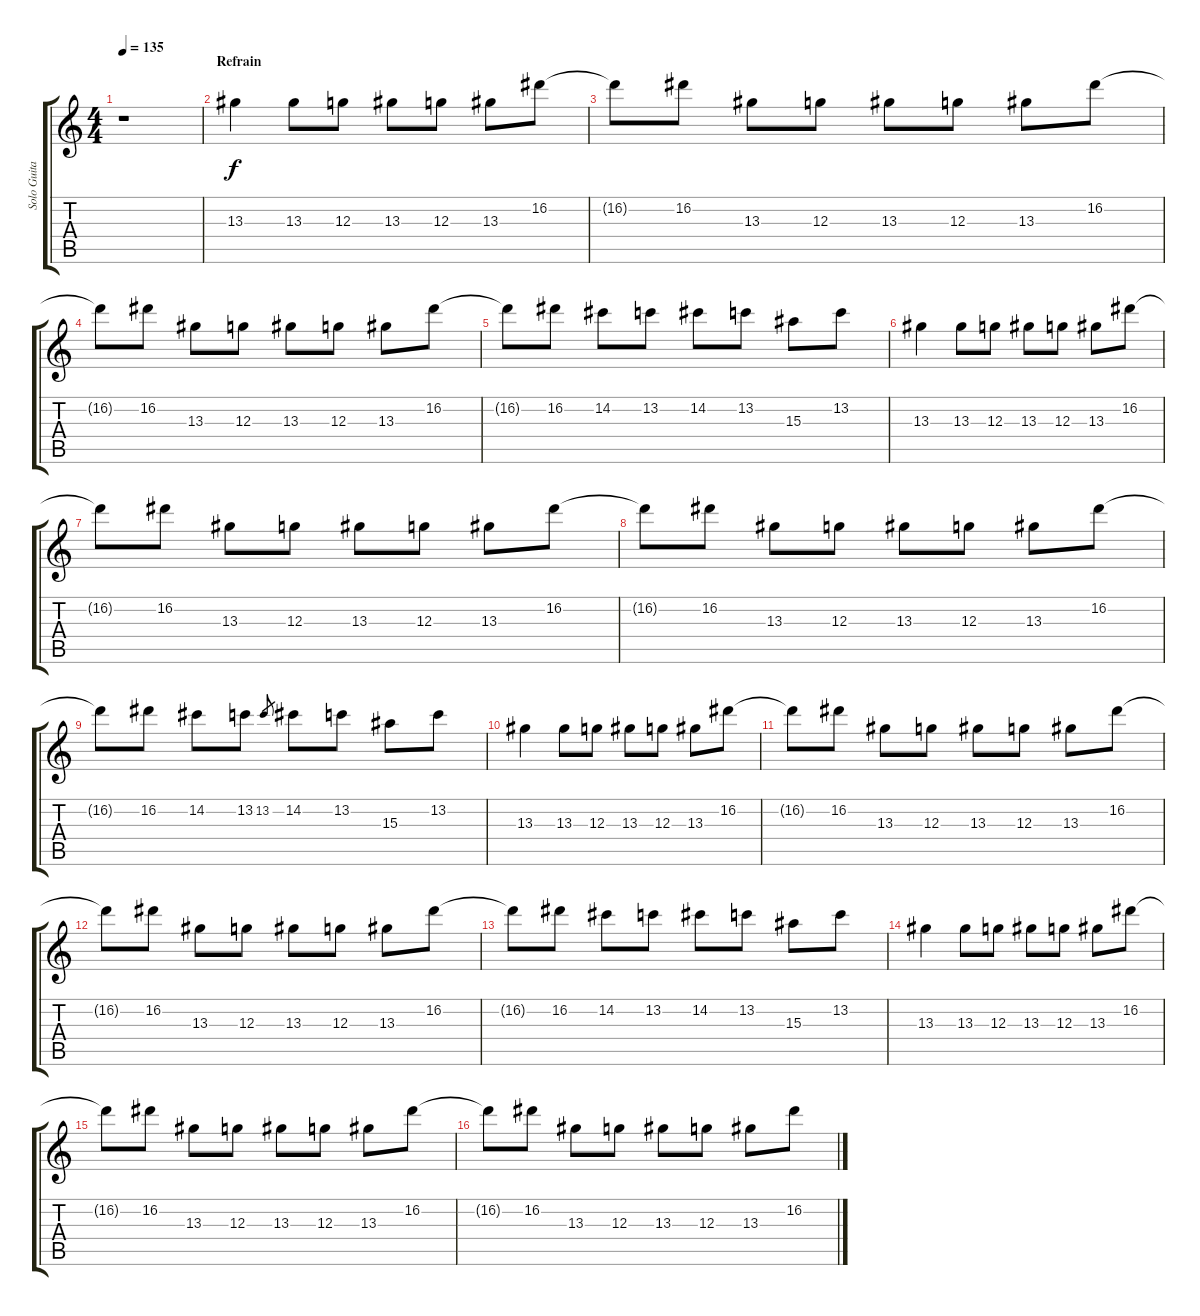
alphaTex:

\track ("Solo Guitar" "Solo Guita") {instrument distortionguitar}
\staff {score tabs}
\tuning (E4 B3 G3 D3 A2 E2) {hide}
\ts (4 4)
\tempo 135
\clef g2
\ks c
r.1{dy f} |
\section ("" "Refrain")
13.3.4 13.3.8 12.3.8 13.3.8 12.3.8 13.3.8 16.2.8 |
16.2{t}.8 16.2.8 13.3.8 12.3.8 13.3.8 12.3.8 13.3.8 16.2.8 |
16.2{t}.8 16.2.8 13.3.8 12.3.8 13.3.8 12.3.8 13.3.8 16.2.8 |
16.2{t}.8 16.2.8 14.2.8 13.2.8 14.2.8 13.2.8 15.3.8 13.2.8 |
13.3.4 13.3.8 12.3.8 13.3.8 12.3.8 13.3.8 16.2.8 |
16.2{t}.8 16.2.8 13.3.8 12.3.8 13.3.8 12.3.8 13.3.8 16.2.8 |
16.2{t}.8 16.2.8 13.3.8 12.3.8 13.3.8 12.3.8 13.3.8 16.2.8 |
16.2{t}.8 16.2.8 14.2.8 13.2.8 13.2.8{gr} 14.2.8 13.2.8 15.3.8 13.2.8 |
13.3.4 13.3.8 12.3.8 13.3.8 12.3.8 13.3.8 16.2.8 |
16.2{t}.8 16.2.8 13.3.8 12.3.8 13.3.8 12.3.8 13.3.8 16.2.8 |
16.2{t}.8 16.2.8 13.3.8 12.3.8 13.3.8 12.3.8 13.3.8 16.2.8 |
16.2{t}.8 16.2.8 14.2.8 13.2.8 14.2.8 13.2.8 15.3.8 13.2.8 |
13.3.4 13.3.8 12.3.8 13.3.8 12.3.8 13.3.8 16.2.8 |
16.2{t}.8 16.2.8 13.3.8 12.3.8 13.3.8 12.3.8 13.3.8 16.2.8 |
16.2{t}.8 16.2.8 13.3.8 12.3.8 13.3.8 12.3.8 13.3.8 16.2.8
